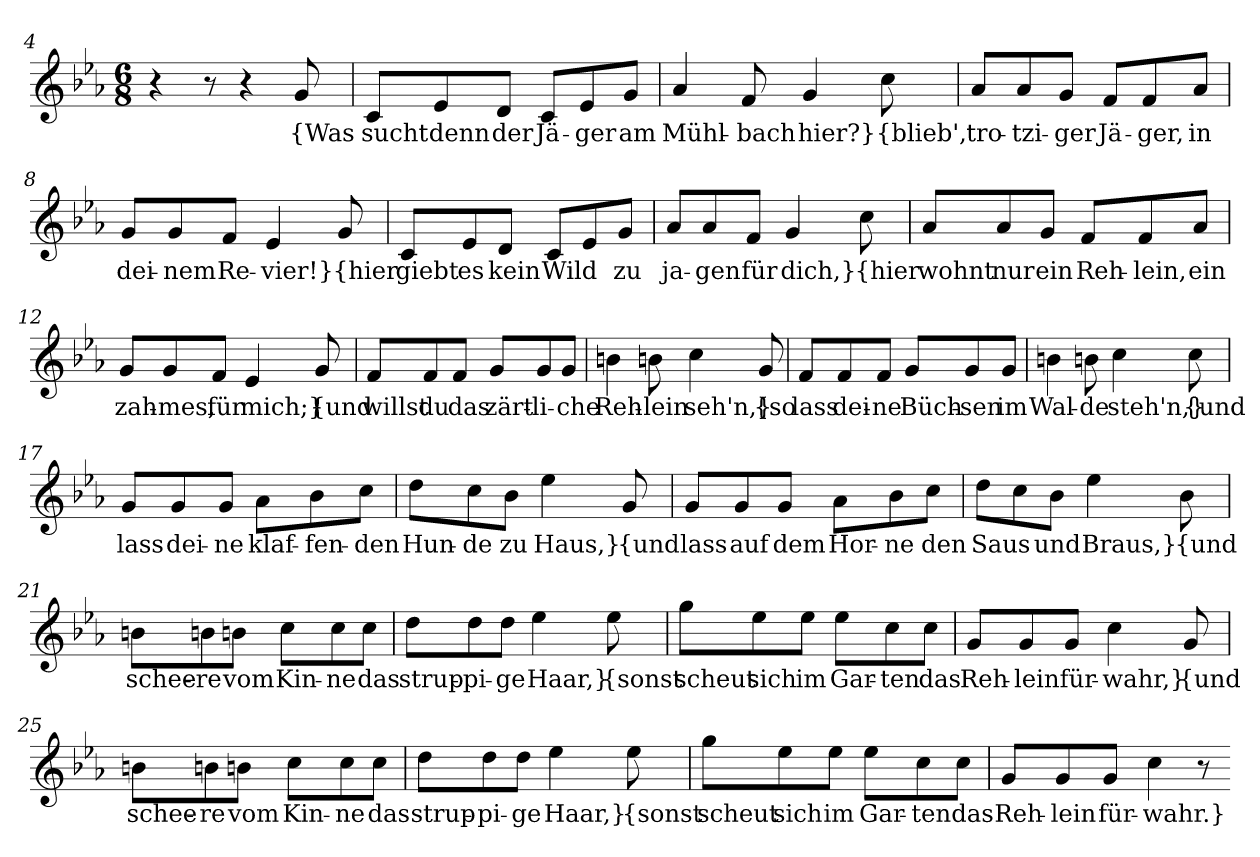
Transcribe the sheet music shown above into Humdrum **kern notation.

**kern	**text
*part1	*part1
*staff1	*staff1
*clefG2	*
*k[b-e-a-]	*
*M6/8	*
=4	=4
4r	.
8r	.
4r	.
8g	{Was
=5	=5
8c/L	sucht
8e-/	denn
8d/J	der
8c/L	Jä-
8e-/	-ger
8g/J	am
=6	=6
4a-	Mühl-
8f	-bach
4g	hier?}
8cc	{blieb',
=7	=7
8a-/L	tro-
8a-/	-tzi-
8g/J	-ger
8f/L	Jä-
8f/	-ger,
8a-/J	in
=8	=8
8g/L	dei-
8g/	-nem
8f/J	Re-
4e-	-vier!}
8g	{hier
=9	=9
8c/L	giebt
8e-/	es
8d/J	kein
8c/L	Wild
8e-/	.
8g/J	zu
=10	=10
8a-/L	ja-
8a-/	-gen
8f/J	für
4g	dich,}
8cc	{hier
=11	=11
8a-/L	wohnt
8a-/	nur
8g/J	ein
8f/L	Reh-
8f/	-lein,
8a-/J	ein
=12	=12
8g/L	zah-
8g/	-mes,
8f/J	für
4e-	mich;}
8g	{und
=13	=13
8f/L	willst
8f/	du
8f/J	das
8g/L	zärt-
8g/	-li-
8g/J	-che
=14	=14
4bn	Reh-
8bn	-lein
4cc	seh'n,}
8g	{so
=15	=15
8f/L	lass
8f/	dei-
8f/J	-ne
8g/L	Büch-
8g/	-sen
8g/J	im
=16	=16
4bn	Wal-
8bn	-de
4cc	steh'n,}
8cc	{und
=17	=17
8g/L	lass
8g/	dei-
8g/J	-ne
8a-\L	klaf-
8b-\	-fen-
8cc\J	-den
=18	=18
8dd\L	Hun-
8cc\	-de
8b-\J	zu
4ee-	Haus,}
8g	{und
=19	=19
8g/L	lass
8g/	auf
8g/J	dem
8a-\L	Hor-
8b-\	-ne
8cc\J	den
=20	=20
8dd\L	Saus
8cc\	.
8b-\J	und
4ee-	Braus,}
8b-	{und
=21	=21
8bn\L	schee-
8bn\	-re
8bn\J	vom
8cc\L	Kin-
8cc\	-ne
8cc\J	das
=22	=22
8dd\L	strup-
8dd\	-pi-
8dd\J	-ge
4ee-	Haar,}
8ee-	{sonst
=23	=23
8gg\L	scheut
8ee-\	sich
8ee-\J	im
8ee-\L	Gar-
8cc\	-ten
8cc\J	das
=24	=24
8g/L	Reh-
8g/	-lein
8g/J	für-
4cc	-wahr,}
8g	{und
=25	=25
8bn\L	schee-
8bn\	-re
8bn\J	vom
8cc\L	Kin-
8cc\	-ne
8cc\J	das
=26	=26
8dd\L	strup-
8dd\	-pi-
8dd\J	-ge
4ee-	Haar,}
8ee-	{sonst
=27	=27
8gg\L	scheut
8ee-\	sich
8ee-\J	im
8ee-\L	Gar-
8cc\	-ten
8cc\J	das
=28	=28
8g/L	Reh-
8g/	-lein
8g/J	für-
4cc	-wahr.}
8r	.
=-	=-
*-	*-
